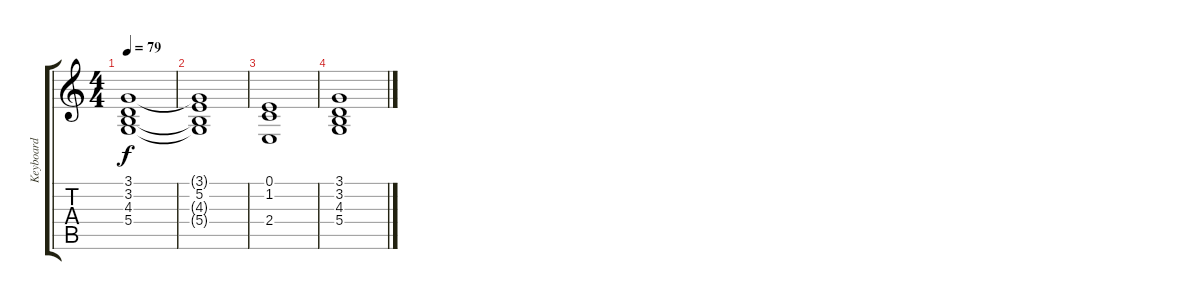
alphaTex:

\track ("Keyboard" "Keyboard") {instrument recorder}
\staff {score tabs}
\tuning (E4 B3 G3 D3 A2 E2) {hide}
\ts (4 4)
\tempo 79
\clef g2
\ks c
(3.1{t} 3.2{t} 4.3{t} 5.4{t}).1{dy f} |
(3.1{t} 5.2 4.3{t} 5.4{t}).1 |
(0.1 1.2 2.4).1 |
(3.1 3.2 4.3 5.4).1
